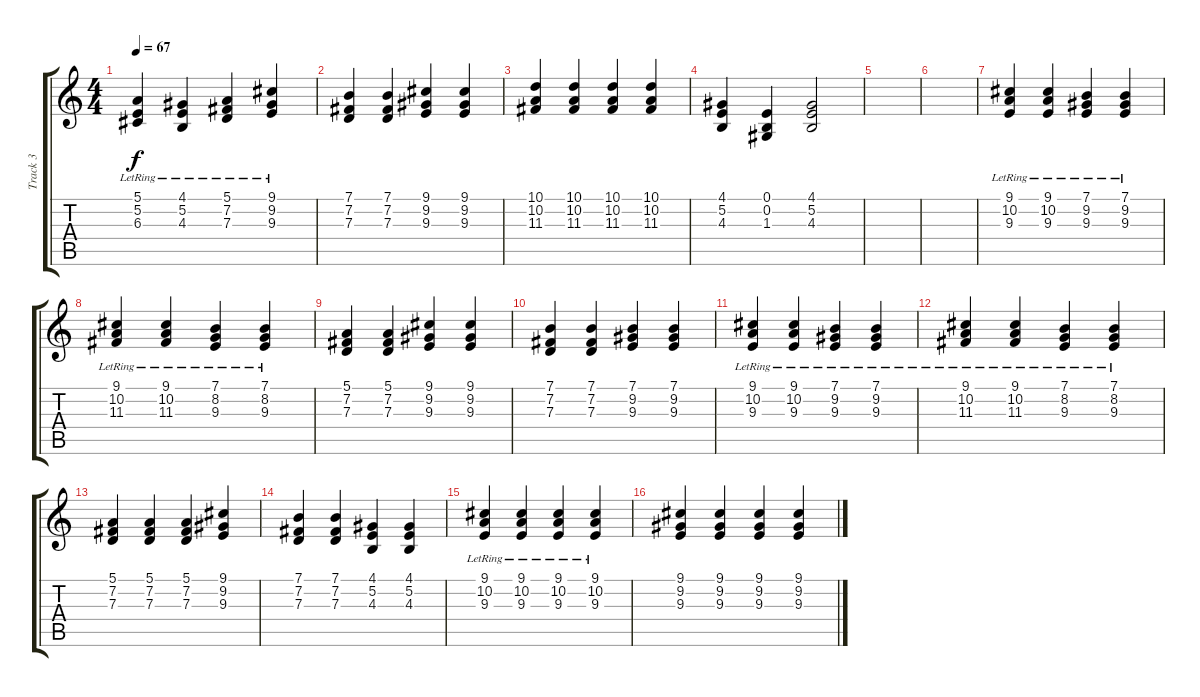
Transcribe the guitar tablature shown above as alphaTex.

\track ("Track 3" "Track 3") {instrument acousticgrandpiano}
\staff {score tabs}
\tuning (E4 B3 G3 D3 A2 E2) {hide}
\ts (4 4)
\tempo 67
\clef g2
\ks c
(5.1{lr} 5.2 6.3{lr}).4{dy f} (4.1{lr} 5.2 4.3{lr}).4 (5.1{lr} 7.2 7.3{lr}).4 (9.1{lr} 9.2 9.3{lr}).4 |
(7.1 7.2 7.3).4 (7.1 7.2 7.3).4 (9.1 9.2 9.3).4 (9.1 9.2 9.3).4 |
(10.1 10.2 11.3).4 (10.1 10.2 11.3).4 (10.1 10.2 11.3).4 (10.1 10.2 11.3).4 |
(4.1 5.2 4.3).4 (0.1 0.2 1.3).4 (4.1 5.2 4.3).2 |
|
|
(9.1{lr} 10.2 9.3{lr}).4 (9.1{lr} 10.2 9.3{lr}).4 (7.1 9.2 9.3{lr}).4 (7.1 9.2 9.3{lr}).4 |
(9.1{lr} 10.2 11.3{lr}).4 (9.1{lr} 10.2 11.3{lr}).4 (7.1 8.2 9.3{lr}).4 (7.1 8.2 9.3{lr}).4 |
(5.1 7.2 7.3).4 (5.1 7.2 7.3).4 (9.1 9.2 9.3).4 (9.1 9.2 9.3).4 |
(7.1 7.2 7.3).4 (7.1 7.2 7.3).4 (7.1 9.2 9.3).4 (7.1 9.2 9.3).4 |
(9.1{lr} 10.2 9.3{lr}).4 (9.1{lr} 10.2 9.3{lr}).4 (7.1 9.2 9.3{lr}).4 (7.1 9.2 9.3{lr}).4 |
(9.1{lr} 10.2 11.3{lr}).4 (9.1{lr} 10.2 11.3{lr}).4 (7.1 8.2 9.3{lr}).4 (7.1 8.2 9.3{lr}).4 |
(5.1 7.2 7.3).4 (5.1 7.2 7.3).4 (5.1 7.2 7.3).4 (9.1 9.2 9.3).4 |
(7.1 7.2 7.3).4 (7.1 7.2 7.3).4 (4.1 5.2 4.3).4 (4.1 5.2 4.3).4 |
(9.1{lr} 10.2 9.3{lr}).4 (9.1{lr} 10.2 9.3{lr}).4 (9.1{lr} 10.2 9.3{lr}).4 (9.1{lr} 10.2 9.3{lr}).4 |
(9.1 9.2 9.3).4 (9.1 9.2 9.3).4 (9.1 9.2 9.3).4 (9.1 9.2 9.3).4
